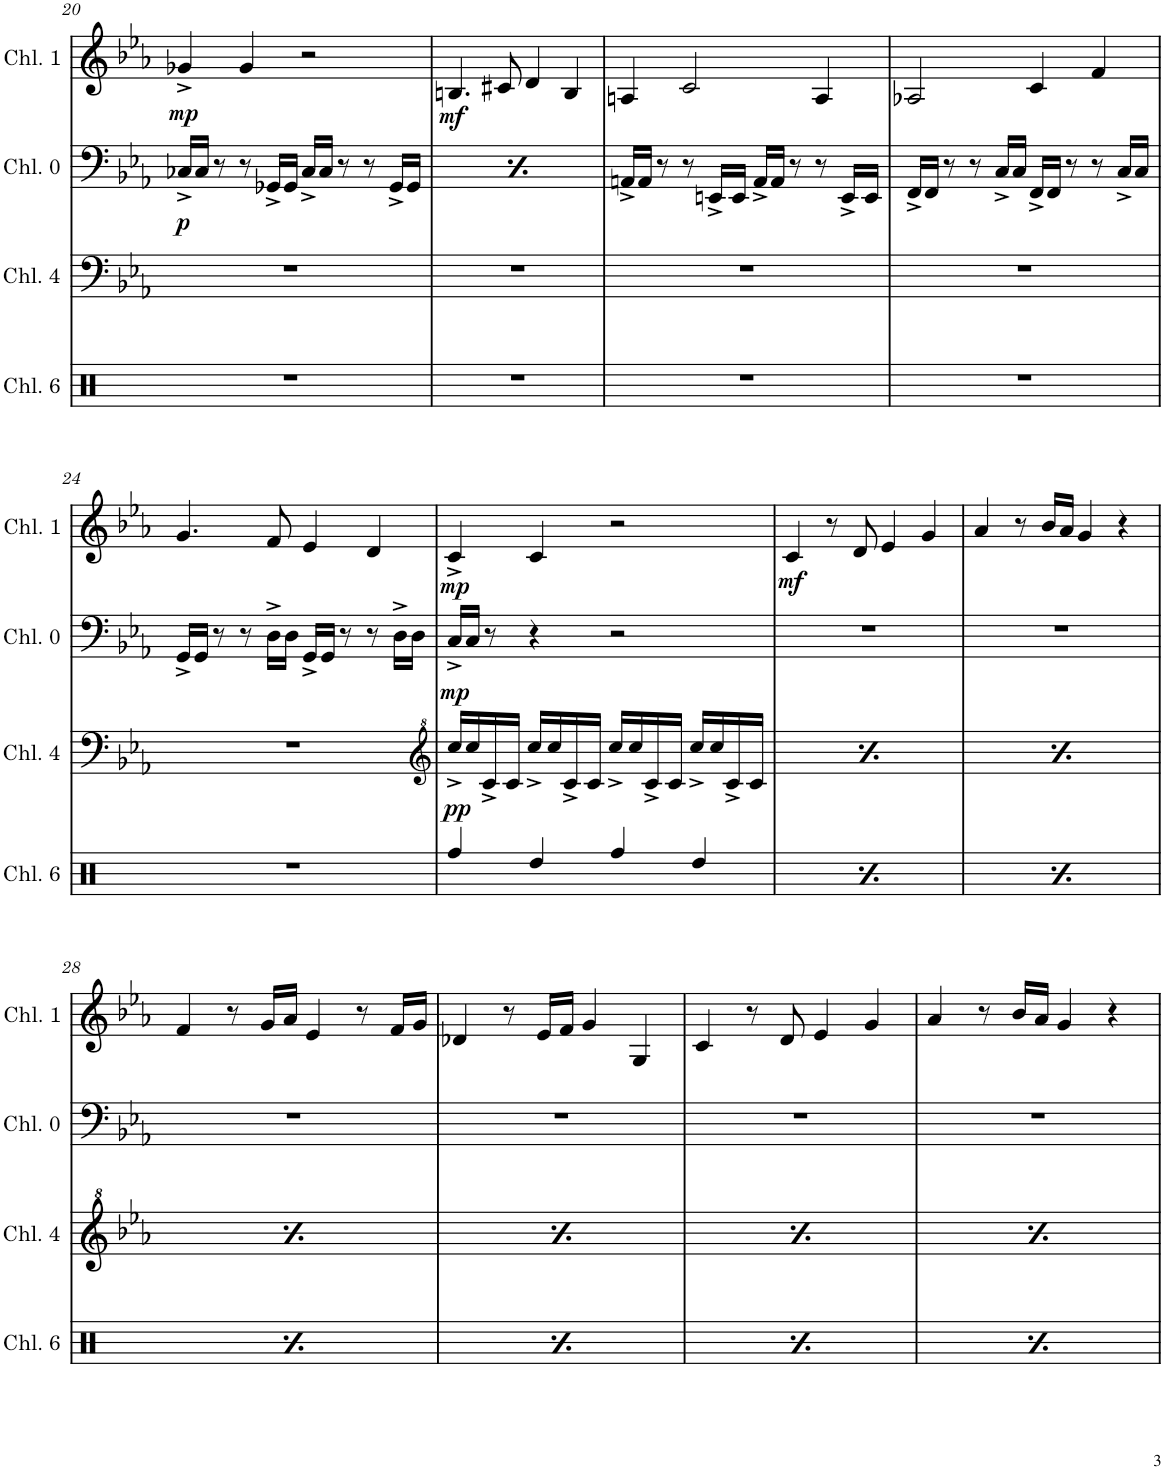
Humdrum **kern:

**kern	**kern	**dynam	**kern	**dynam	**kern	**dynam
*part4	*part3	*part3	*part2	*part2	*part1	*part1
*staff4	*staff3	*staff3	*staff2	*staff2	*staff1	*staff1
*I"Channel 6	*I"Channel 4	*	*I"Channel 0	*	*I"Channel 1	*
*I'Chl. 6	*I'Chl. 4	*	*I'Chl. 0	*	*I'Chl. 1	*
!!LO:PB:g=z
*clefX	*clefF4	*	*clefG2	*	*clefG2	*
*k[]	*k[b-e-a-]	*	*k[b-e-a-]	*	*k[b-e-a-]	*
*M4/4	*M4/4	*	*M4/4	*	*M4/4	*
*met(c)	*met(c)	*	*met(c)	*	*met(c)	*
=20	=20	=20	=20	=20	=20	=20
!	!	!	!	!LO:DY:b	!	!LO:DY:b
1r	1r	.	16C-X^/LL	p	4g-X^/	mp
.	.	.	16C-/JJ	.	.	.
.	.	.	8r	.	.	.
.	.	.	8r	.	4g-/	.
.	.	.	16GG-X^/LL	.	.	.
.	.	.	16GG-/JJ	.	.	.
.	.	.	16C-^/LL	.	2r	.
.	.	.	16C-/JJ	.	.	.
.	.	.	8r	.	.	.
.	.	.	8r	.	.	.
.	.	.	16GG-^/LL	.	.	.
.	.	.	16GG-/JJ	.	.	.
=21	=21	=21	=21	=21	=21	=21
!	!	!	!	!LO:DY:b	!	!LO:DY:b
1r	1r	.	16C-X^/LL	p	4.Bn/	mf
.	.	.	16C-/JJ	.	.	.
.	.	.	8r	.	.	.
.	.	.	8r	.	.	.
.	.	.	16GG-X^/LL	.	8c#X/	.
.	.	.	16GG-/JJ	.	.	.
.	.	.	16C-^/LL	.	4d/	.
.	.	.	16C-/JJ	.	.	.
.	.	.	8r	.	.	.
.	.	.	8r	.	4B/	.
.	.	.	16GG-^/LL	.	.	.
.	.	.	16GG-/JJ	.	.	.
=22	=22	=22	=22	=22	=22	=22
1r	1r	.	16AAn^/LL	.	4An/	.
.	.	.	16AA/JJ	.	.	.
.	.	.	8r	.	.	.
.	.	.	8r	.	2c/	.
.	.	.	16EEn^/LL	.	.	.
.	.	.	16EE/JJ	.	.	.
.	.	.	16AA^/LL	.	.	.
.	.	.	16AA/JJ	.	.	.
.	.	.	8r	.	.	.
.	.	.	8r	.	4A/	.
.	.	.	16EE^/LL	.	.	.
.	.	.	16EE/JJ	.	.	.
=23	=23	=23	=23	=23	=23	=23
1r	1r	.	16FF^/LL	.	2A-X/	.
.	.	.	16FF/JJ	.	.	.
.	.	.	8r	.	.	.
.	.	.	8r	.	.	.
.	.	.	16C^/LL	.	.	.
.	.	.	16C/JJ	.	.	.
.	.	.	16FF^/LL	.	4c/	.
.	.	.	16FF/JJ	.	.	.
.	.	.	8r	.	.	.
.	.	.	8r	.	4f/	.
.	.	.	16C^/LL	.	.	.
.	.	.	16C/JJ	.	.	.
!!LO:LB:g=z
=24	=24	=24	=24	=24	=24	=24
1r	1r	.	16GG^/LL	.	4.g/	.
.	.	.	16GG/JJ	.	.	.
.	.	.	8r	.	.	.
.	.	.	8r	.	.	.
.	.	.	16D^\LL	.	8f/	.
.	.	.	16D\JJ	.	.	.
.	.	.	16GG^/LL	.	4e-/	.
.	.	.	16GG/JJ	.	.	.
.	.	.	8r	.	.	.
.	.	.	8r	.	4d/	.
.	.	.	16D^\LL	.	.	.
.	.	.	16D\JJ	.	.	.
=25	=25	=25	=25	=25	=25	=25
*	*clefG^2	*	*	*	*	*
!	!	!LO:DY:b	!	!LO:DY:b	!	!LO:DY:b
4Rff/	16ccc^/LL	pp	16C^/LL	mp	4c^/	mp
.	16ccc/	.	16C/JJ	.	.	.
.	16cc^/	.	8r	.	.	.
.	16cc/JJ	.	.	.	.	.
4Rdd/	16ccc^/LL	.	4r	.	4c/	.
.	16ccc/	.	.	.	.	.
.	16cc^/	.	.	.	.	.
.	16cc/JJ	.	.	.	.	.
4Rff/	16ccc^/LL	.	2r	.	2r	.
.	16ccc/	.	.	.	.	.
.	16cc^/	.	.	.	.	.
.	16cc/JJ	.	.	.	.	.
4Rdd/	16ccc^/LL	.	.	.	.	.
.	16ccc/	.	.	.	.	.
.	16cc^/	.	.	.	.	.
.	16cc/JJ	.	.	.	.	.
=26	=26	=26	=26	=26	=26	=26
!	!	!LO:DY:b	!	!	!	!LO:DY:b
4Rff/	16ccc^/LL	pp	1r	.	4c/	mf
.	16ccc/	.	.	.	.	.
.	16cc^/	.	.	.	.	.
.	16cc/JJ	.	.	.	.	.
4Rdd/	16ccc^/LL	.	.	.	8r	.
.	16ccc/	.	.	.	.	.
.	16cc^/	.	.	.	8d/	.
.	16cc/JJ	.	.	.	.	.
4Rff/	16ccc^/LL	.	.	.	4e-/	.
.	16ccc/	.	.	.	.	.
.	16cc^/	.	.	.	.	.
.	16cc/JJ	.	.	.	.	.
4Rdd/	16ccc^/LL	.	.	.	4g/	.
.	16ccc/	.	.	.	.	.
.	16cc^/	.	.	.	.	.
.	16cc/JJ	.	.	.	.	.
=27	=27	=27	=27	=27	=27	=27
!	!	!LO:DY:b	!	!	!	!
4Rff/	16ccc^/LL	pp	1r	.	4a-/	.
.	16ccc/	.	.	.	.	.
.	16cc^/	.	.	.	.	.
.	16cc/JJ	.	.	.	.	.
4Rdd/	16ccc^/LL	.	.	.	8r	.
.	16ccc/	.	.	.	.	.
.	16cc^/	.	.	.	16b-/LL	.
.	16cc/JJ	.	.	.	16a-/JJ	.
4Rff/	16ccc^/LL	.	.	.	4g/	.
.	16ccc/	.	.	.	.	.
.	16cc^/	.	.	.	.	.
.	16cc/JJ	.	.	.	.	.
4Rdd/	16ccc^/LL	.	.	.	4r	.
.	16ccc/	.	.	.	.	.
.	16cc^/	.	.	.	.	.
.	16cc/JJ	.	.	.	.	.
!!LO:LB:g=z
=28	=28	=28	=28	=28	=28	=28
!	!	!LO:DY:b	!	!	!	!
4Rff/	16ccc^/LL	pp	1r	.	4f/	.
.	16ccc/	.	.	.	.	.
.	16cc^/	.	.	.	.	.
.	16cc/JJ	.	.	.	.	.
4Rdd/	16ccc^/LL	.	.	.	8r	.
.	16ccc/	.	.	.	.	.
.	16cc^/	.	.	.	16g/LL	.
.	16cc/JJ	.	.	.	16a-/JJ	.
4Rff/	16ccc^/LL	.	.	.	4e-/	.
.	16ccc/	.	.	.	.	.
.	16cc^/	.	.	.	.	.
.	16cc/JJ	.	.	.	.	.
4Rdd/	16ccc^/LL	.	.	.	8r	.
.	16ccc/	.	.	.	.	.
.	16cc^/	.	.	.	16f/LL	.
.	16cc/JJ	.	.	.	16g/JJ	.
=29	=29	=29	=29	=29	=29	=29
!	!	!LO:DY:b	!	!	!	!
4Rff/	16ccc^/LL	pp	1r	.	4d-X/	.
.	16ccc/	.	.	.	.	.
.	16cc^/	.	.	.	.	.
.	16cc/JJ	.	.	.	.	.
4Rdd/	16ccc^/LL	.	.	.	8r	.
.	16ccc/	.	.	.	.	.
.	16cc^/	.	.	.	16e-/LL	.
.	16cc/JJ	.	.	.	16f/JJ	.
4Rff/	16ccc^/LL	.	.	.	4g/	.
.	16ccc/	.	.	.	.	.
.	16cc^/	.	.	.	.	.
.	16cc/JJ	.	.	.	.	.
4Rdd/	16ccc^/LL	.	.	.	4G/	.
.	16ccc/	.	.	.	.	.
.	16cc^/	.	.	.	.	.
.	16cc/JJ	.	.	.	.	.
=30	=30	=30	=30	=30	=30	=30
!	!	!LO:DY:b	!	!	!	!
4Rff/	16ccc^/LL	pp	1r	.	4c/	.
.	16ccc/	.	.	.	.	.
.	16cc^/	.	.	.	.	.
.	16cc/JJ	.	.	.	.	.
4Rdd/	16ccc^/LL	.	.	.	8r	.
.	16ccc/	.	.	.	.	.
.	16cc^/	.	.	.	8d/	.
.	16cc/JJ	.	.	.	.	.
4Rff/	16ccc^/LL	.	.	.	4e-/	.
.	16ccc/	.	.	.	.	.
.	16cc^/	.	.	.	.	.
.	16cc/JJ	.	.	.	.	.
4Rdd/	16ccc^/LL	.	.	.	4g/	.
.	16ccc/	.	.	.	.	.
.	16cc^/	.	.	.	.	.
.	16cc/JJ	.	.	.	.	.
=31	=31	=31	=31	=31	=31	=31
!	!	!LO:DY:b	!	!	!	!
4Rff/	16ccc^/LL	pp	1r	.	4a-/	.
.	16ccc/	.	.	.	.	.
.	16cc^/	.	.	.	.	.
.	16cc/JJ	.	.	.	.	.
4Rdd/	16ccc^/LL	.	.	.	8r	.
.	16ccc/	.	.	.	.	.
.	16cc^/	.	.	.	16b-/LL	.
.	16cc/JJ	.	.	.	16a-/JJ	.
4Rff/	16ccc^/LL	.	.	.	4g/	.
.	16ccc/	.	.	.	.	.
.	16cc^/	.	.	.	.	.
.	16cc/JJ	.	.	.	.	.
4Rdd/	16ccc^/LL	.	.	.	4r	.
.	16ccc/	.	.	.	.	.
.	16cc^/	.	.	.	.	.
.	16cc/JJ	.	.	.	.	.
=	=	=	=	=	=	=
*-	*-	*-	*-	*-	*-	*-
